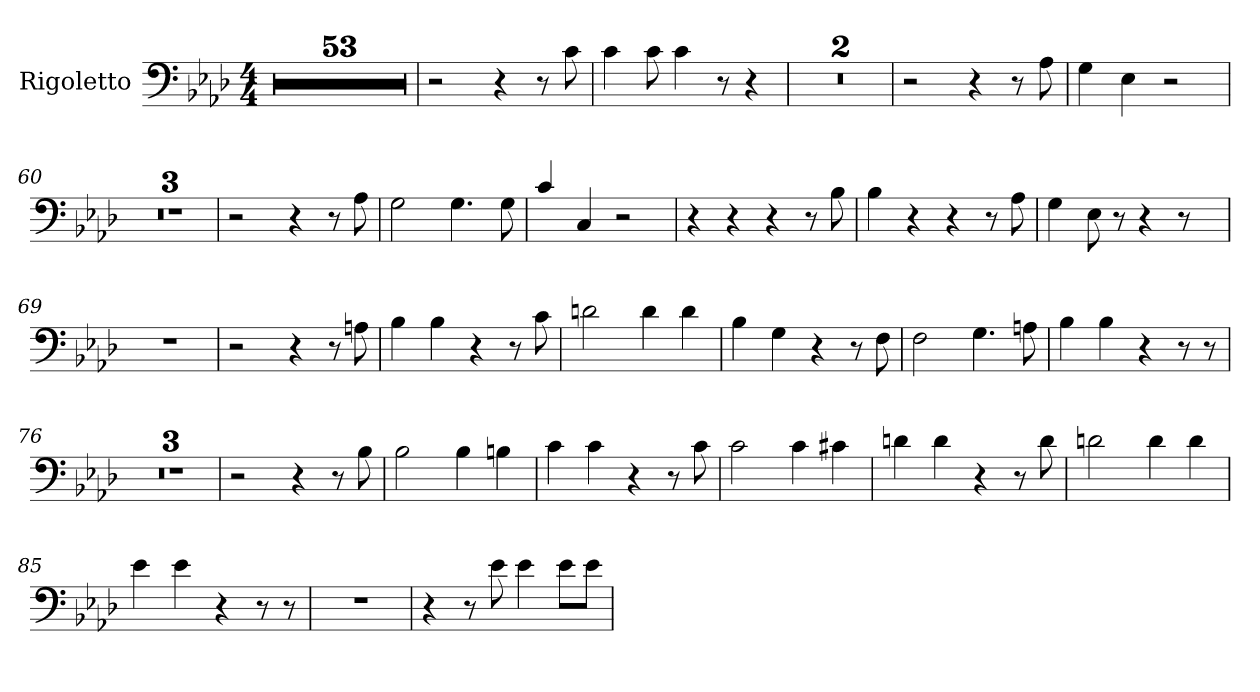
**kern
*part1
*staff1
*I"Rigoletto
*I'Rig.
*clefF4
*k[b-e-a-d-]
*A-:
*M4/4
=1
1r
=2
1r
=3
1r
=4
1r
=5
1r
=6
1r
!!LO:PB:g=z
=7
1r
=8
1r
=9
1r
=10
1r
=11
1r
!!LO:PB:g=z
=12
1r
=13
1r
=14
1r
=15
1r
!!LO:PB:g=z
=16
1r
=17
1r
=18
1r
=19
1r
!!LO:PB:g=z
=20
1r
=21
1r
=22
1r
=23
1r
!!LO:PB:g=z
=24
1r
=25
1r
=26
1r
=27
1r
=28
1r
!!LO:PB:g=z
=29
1r
=30
1r
=31
1r
=32
1r
!!LO:PB:g=z
=33
1r
=34
1r
=35
1r
=36
1r
=37
1r
!!LO:PB:g=z
=38
1r
=39
1r
=40
1r
=41
1r
=42
1r
=43
1r
!!LO:PB:g=z
=44
1r
=45
1r
=46
1r
=47
1r
=48
1r
=49
1r
=50
1r
!!LO:PB:g=z
=51
1r
=52
1r
=53
1r
=54
2r
4r
8r
8c\
=55
4c\
8c\
4c\
8r
4r
=56
1r
=57
1r
!!LO:PB:g=z
=58
2r
4r
8r
8A-\
=59
4G\
4E-\
2r
=60
1r
=61
1r
=62
1r
!!LO:PB:g=z
=63
2r
4r
8r
8A-\
=64
2G\
4.G\
8G\
=65
4c/
4C/
2r
=66
4r
4r
4r
8r
8B-\
=67
4B-\
4r
4r
8r
8A-\
!!LO:PB:g=z
=68
4G\
8E-\
8r
4r
8r
8ryy
=69
1r
=70
2r
4r
8r
8An\
=71
4B-\
4B-\
4r
8r
8c\
=72
2dn\
4d\
4d\
=73
4B-\
4G\
4r
8r
8F\
=74
2F\
4.G\
8An\
!!LO:PB:g=z
=75
4B-\
4B-\
4r
8r
8r
=76
1r
=77
1r
=78
1r
=79
2r
4r
8r
8B-\
=80
2B-\
4B-\
4Bn\
=81
4c\
4c\
4r
8r
8c\
=82
2c\
4c\
4c#X\
!!LO:PB:g=z
=83
4dn\
4d\
4r
8r
8d\
=84
2dn\
4d\
4d\
=85
4e-\
4e-\
4r
8r
8r
=86
1r
=87
4r
8r
8e-\
4e-\
8e-\L
8e-\J
=
*-
